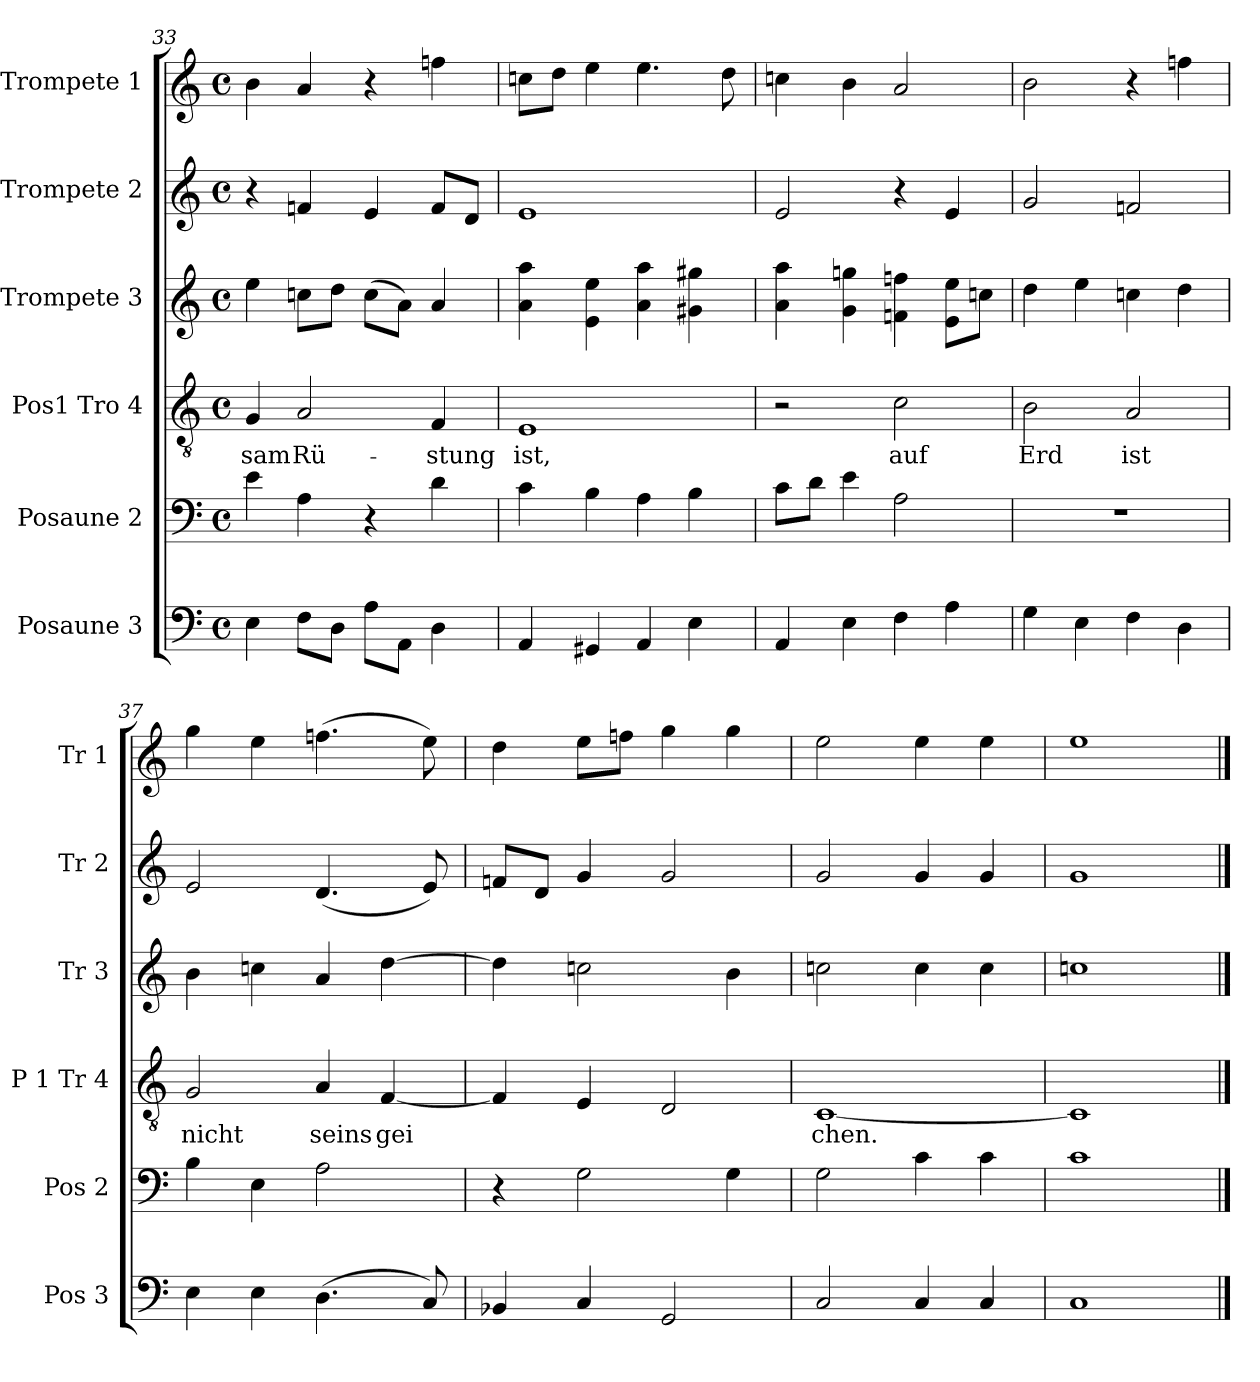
**kern	**kern	**kern	**text	**kern	**kern	**kern
*part6	*part5	*part4	*part4	*part3	*part2	*part1
*staff6	*staff5	*staff4	*staff4	*staff3	*staff2	*staff1
*I"Posaune 3	*I"Posaune 2	*I"Pos1 Tro 4	*	*I"Trompete 3	*I"Trompete 2	*I"Trompete 1
*I'Pos 3	*I'Pos 2	*I'P 1 Tr 4	*	*I'Tr 3	*I'Tr 2	*I'Tr 1
*clefF4	*clefF4	*clefGv2	*	*clefG2	*clefG2	*clefG2
*	*	*	*	*ITrd1c2	*ITrd1c2	*ITrd1c2
*M4/4	*M4/4	*M4/4	*	*M4/4	*M4/4	*M4/4
*met(c)	*met(c)	*met(c)	*	*met(c)	*met(c)	*met(c)
=33	=33	=33	=33	=33	=33	=33
4E	4e	4G	sam	4dd\	4r	4a
8FL	4A	2A	Rü-	8b-\L	4e-	4g
8DJ	.	.	.	8cc\J	.	.
8AL	4r	.	.	(>8b-\L	4d	4r
8AAJ	.	.	.	8gJ)	.	.
4D	4d	4F	stung	4g	8e-L	4ee-
.	.	.	.	.	8cJ	.
=34	=34	=34	=34	=34	=34	=34
4AA	4c	1E	ist,	4g\ 4gg\	1d	8b-L
.	.	.	.	.	.	8ccJ
4GG#	4B	.	.	4d\ 4dd\	.	4dd
4AA	4A	.	.	4g\ 4gg\	.	4.dd
4E	4B	.	.	4f#\ 4ff#\	.	.
.	.	.	.	.	.	8cc
=35	=35	=35	=35	=35	=35	=35
4AA	8cL	2r	.	4g\ 4gg\	2d	4b-
.	8dJ	.	.	.	.	.
4E	4e	.	.	4f\ 4ffn\	.	4a
4F	2A	2c	auf	4e-\ 4ee-\	4r	2g
4A	.	.	.	8d\ 8dd\L	4d	.
.	.	.	.	8b-\J	.	.
!!LO:LB:g=z
=36	=36	=36	=36	=36	=36	=36
4G	1r	2B	Erd	4cc	2f	2a
4E	.	.	.	4dd	.	.
4F	.	2A	ist	4b-	2e-	4r
4D	.	.	.	4cc	.	4ee-
=37	=37	=37	=37	=37	=37	=37
4E	4B	2G	nicht	4a	2d	4ff
4E	4E	.	.	4b-	.	4dd
(<4.D	2A	4A	seins	4g	(<4.c	(>4.ee-
.	.	[4F	gei	[4cc	.	.
8C)	.	.	.	.	8d)	8dd)
=38	=38	=38	=38	=38	=38	=38
4BB-	4r	4F]	.	4cc]	8e-L	4cc
.	.	.	.	.	8cJ	.
4C	2G	4E	.	2b-	4f	8ddL
.	.	.	.	.	.	8ee-J
2GG	.	2D	.	.	2f	4ff
.	4G	.	.	4a	.	4ff
=39	=39	=39	=39	=39	=39	=39
2C	2G	[1C	chen.	2b-	2f	2dd
4C	4c	.	.	4b-	4f	4dd
4C	4c	.	.	4b-	4f	4dd
=40	=40	=40	=40	=40	=40	=40
1C	1c	1C]	.	1b-	1f	1dd
==	==	==	==	==	==	==
*-	*-	*-	*-	*-	*-	*-
